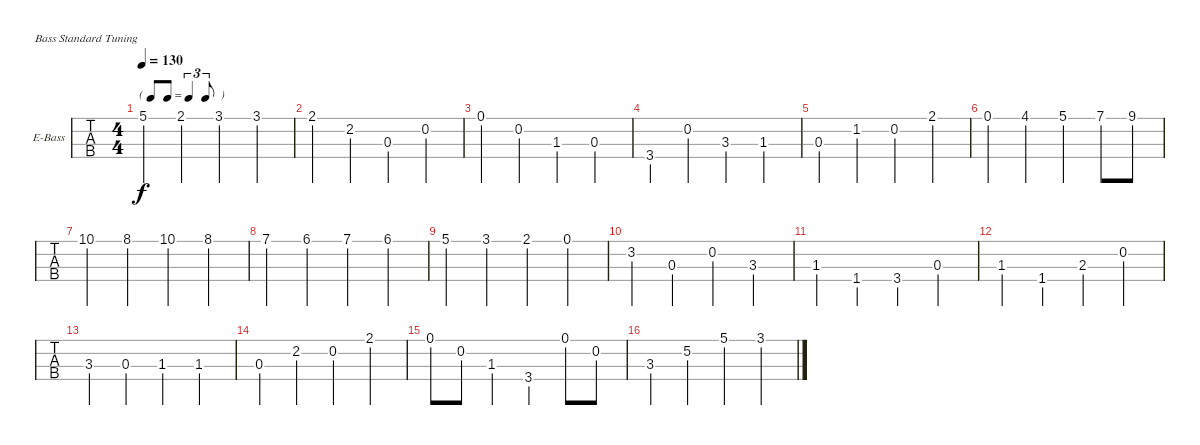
\bracketExtendMode nobrackets
\firstSystemTrackNameOrientation horizontal
\otherSystemsTrackNameOrientation horizontal
\track ("Bass" "E-Bass") {instrument electricbassfinger}
\staff {tabs}
\tuning (G2 D2 A1 E1)
\ts (4 4)
\tf triplet8th
\tempo 130
\clef f4
\ks c
5.1.4{dy f} 2.1.4 3.1.4 3.1.4 |
2.1.4 2.2.4 0.3.4 0.2.4 |
0.1.4 0.2.4 1.3.4 0.3.4 |
3.4.4 0.2.4 3.3.4 1.3.4 |
0.3.4 1.2.4 0.2.4 2.1.4 |
0.1.4 4.1.4 5.1.4 7.1.8 9.1.8 |
10.1.4 8.1.4 10.1.4 8.1.4 |
7.1.4 6.1.4 7.1.4 6.1.4 |
5.1.4 3.1.4 2.1.4 0.1.4 |
3.2.4 0.3.4 0.2.4 3.3.4 |
1.3.4 1.4.4 3.4.4 0.3.4 |
1.3.4 1.4.4 2.3.4 0.2.4 |
3.3.4 0.3.4 1.3.4 1.3.4 |
0.3.4 2.2.4 0.2.4 2.1.4 |
0.1.8 0.2.8 1.3.4 3.4.4 0.1.8 0.2.8 |
3.3.4 5.2.4 5.1.4 3.1.4
